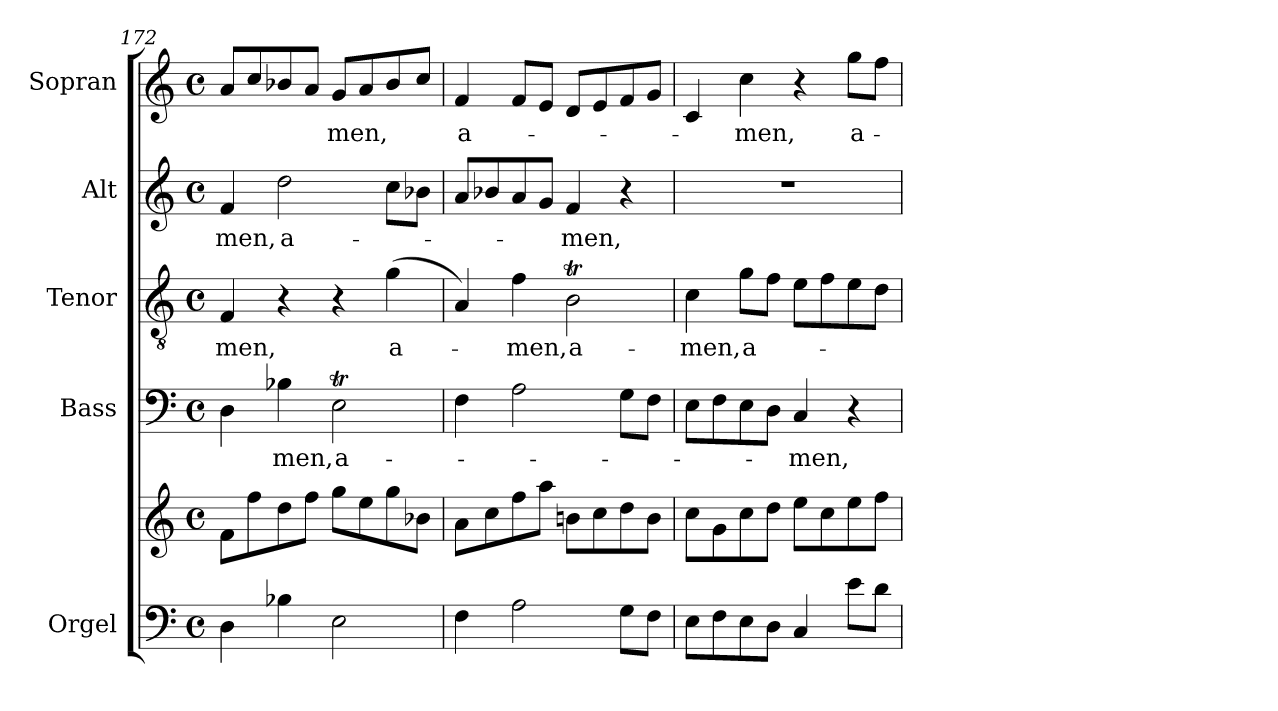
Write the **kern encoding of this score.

**kern	**kern	**kern	**text	**kern	**text	**kern	**text	**kern	**text
*part5	*part5	*part4	*part4	*part3	*part3	*part2	*part2	*part1	*part1
*staff6	*staff5	*staff4	*staff4	*staff3	*staff3	*staff2	*staff2	*staff1	*staff1
*I"Orgel	*	*I"Bass	*	*I"Tenor	*	*I"Alt	*	*I"Sopran	*
*I'Org.	*	*I'B.	*	*I'T.	*	*I'A.	*	*I'S.	*
!!LO:LB:g=z
*clefF4	*clefG2	*clefF4	*	*clefGv2	*	*clefG2	*	*clefG2	*
*k[]	*k[]	*k[]	*	*k[]	*	*k[]	*	*k[]	*
*C:	*C:	*C:	*	*C:	*	*C:	*	*C:	*
*M4/4	*M4/4	*M4/4	*	*M4/4	*	*M4/4	*	*M4/4	*
*met(c)	*met(c)	*met(c)	*	*met(c)	*	*met(c)	*	*met(c)	*
=172	=172	=172	=172	=172	=172	=172	=172	=172	=172
!	!	!	!	!	!LO:LY:b	!	!LO:LY:b	!	!
4D\	8f\L	4D\	.	4F/	-men,	4f/	-men,	8a/L	.
.	8ff\	.	.	.	.	.	.	8cc/	.
!	!	!	!LO:LY:b	!	!	!	!LO:LY:b	!	!
4B-X\	8dd\	4B-X\	-men,	4r	.	2dd\	a-	8b-X/	.
.	8ff\J	.	.	.	.	.	.	8a/J	.
!	!	!	!LO:LY:b	!	!	!	!	!	!LO:LY:b
2E\	8gg\L	2Et\	a-	4r	.	.	.	8g/L	-men,
.	8ee\	.	.	.	.	.	.	8a/	.
!	!	!	!	!	!LO:LY:b	!	!	!	!
.	8gg\	.	.	(>4g\	a-	8cc\L	.	8b-/	.
.	8b-X\J	.	.	.	.	8b-X\J	.	8cc/J	.
=173	=173	=173	=173	=173	=173	=173	=173	=173	=173
!	!	!	!	!	!	!	!	!	!LO:LY:b
4F\	8a\L	4F\	.	4A/)	.	8a/L	.	4f/	a-
.	8cc\	.	.	.	.	8b-X/	.	.	.
!	!	!	!	!	!LO:LY:b	!	!	!	!
2A\	8ff\	2A\	.	4f\	-men,	8a/	.	8f/L	.
.	8aa\J	.	.	.	.	8g/J	.	8e/J	.
!	!	!	!	!	!LO:LY:b	!	!LO:LY:b	!	!
.	8bn\L	.	.	2Bt\	a-	4f/	-men,	8d/L	.
.	8cc\	.	.	.	.	.	.	8e/	.
8G\L	8dd\	8G\L	.	.	.	4r	.	8f/	.
8F\J	8b\J	8F\J	.	.	.	.	.	8g/J	.
=174	=174	=174	=174	=174	=174	=174	=174	=174	=174
!	!	!	!	!	!LO:LY:b	!	!	!	!
8E\L	8cc\L	8E\L	.	4c\	-men,	1r	.	4c/	.
8F\	8g\	8F\	.	.	.	.	.	.	.
!	!	!	!	!	!LO:LY:b	!	!	!	!LO:LY:b
8E\	8cc\	8E\	.	8g\L	a-	.	.	4cc\	-men,
8D\J	8dd\J	8D\J	.	8f\J	.	.	.	.	.
!	!	!	!LO:LY:b	!	!	!	!	!	!
4C/	8ee\L	4C/	-men,	8e\L	.	.	.	4r	.
.	8cc\	.	.	8f\	.	.	.	.	.
!	!	!	!	!	!	!	!	!	!LO:LY:b
8e\L	8ee\	4r	.	8e\	.	.	.	8gg\L	a-
8d\J	8ff\J	.	.	8d\J	.	.	.	8ff\J	.
=	=	=	=	=	=	=	=	=	=
*-	*-	*-	*-	*-	*-	*-	*-	*-	*-
